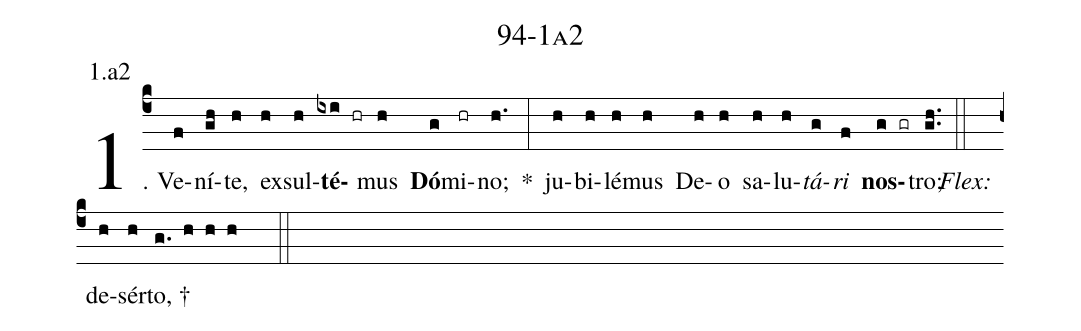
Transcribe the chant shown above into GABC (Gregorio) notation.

name: 94-1a2;
annotation: 1.a2;
%%
(c4)1. Ve(f)ní(gh)te,(h) ex(h)sul(h)<b>té</b>(ixi hr)mus(h) <b>Dó</b>(g)mi(hr)no;(h.) *(:) ju(h)bi(h)lé(h)mus(h) De(h)o(h) sa(h)lu(h)<i>tá</i>(g)<i>ri</i>(f) <b>nos</b>(g gr)tro;(gh..) (::)
<i>Flex:</i>()  de(h)sér(h)to, †(g. h h h  ::)
